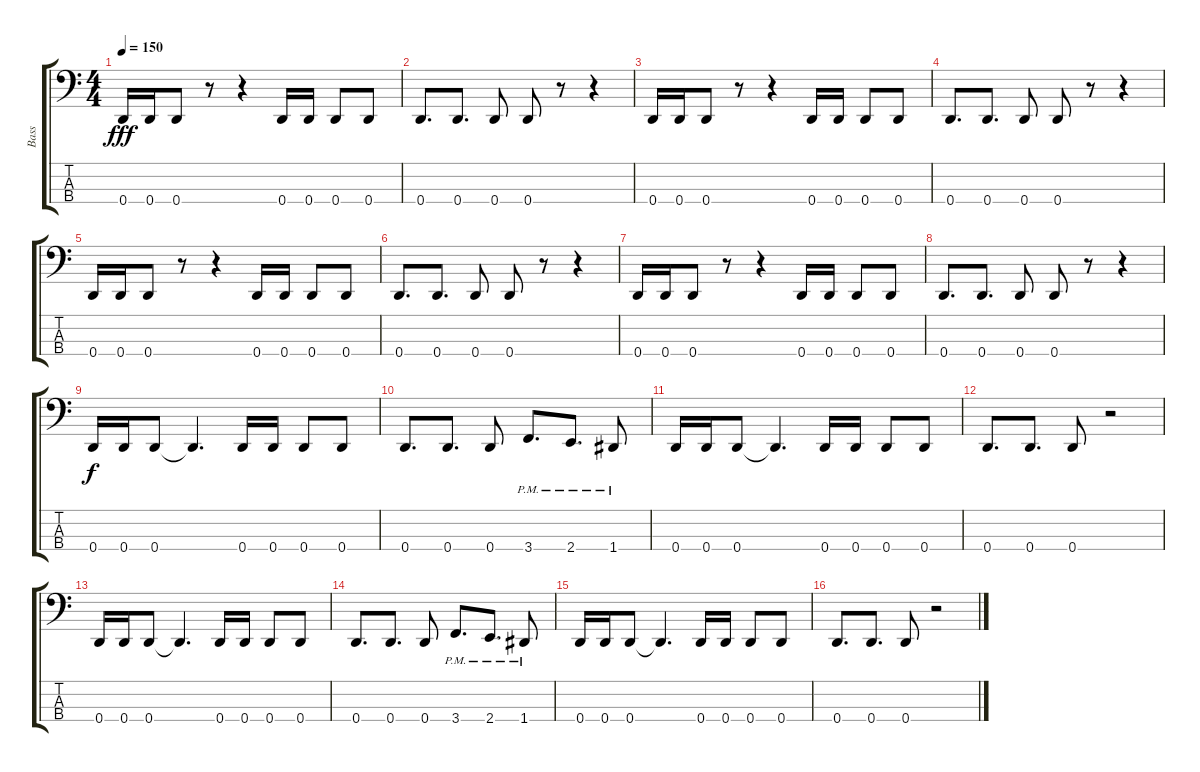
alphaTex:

\track ("Bass" "Bass") {instrument electricbasspick}
\staff {score tabs}
\tuning (G2 D2 A1 D1) {hide}
\ts (4 4)
\tempo 150
\clef f4
\ks c
0.4.16{dy fff} 0.4.16 0.4.8 r.8 r.4 0.4.16 0.4.16 0.4.8 0.4.8 |
0.4.8{d} 0.4.8{d} 0.4.8 0.4.8 r.8 r.4 |
0.4.16 0.4.16 0.4.8 r.8 r.4 0.4.16 0.4.16 0.4.8 0.4.8 |
0.4.8{d} 0.4.8{d} 0.4.8 0.4.8 r.8 r.4 |
0.4.16 0.4.16 0.4.8 r.8 r.4 0.4.16 0.4.16 0.4.8 0.4.8 |
0.4.8{d} 0.4.8{d} 0.4.8 0.4.8 r.8 r.4 |
0.4.16 0.4.16 0.4.8 r.8 r.4 0.4.16 0.4.16 0.4.8 0.4.8 |
0.4.8{d} 0.4.8{d} 0.4.8 0.4.8 r.8 r.4 |
0.4.16{dy f} 0.4.16 0.4.8 0.4{t}.4{d} 0.4.16 0.4.16 0.4.8 0.4.8 |
0.4.8{d} 0.4.8{d} 0.4.8 3.4{pm}.8{d} 2.4{pm}.8{d} 1.4{pm}.8 |
0.4.16 0.4.16 0.4.8 0.4{t}.4{d} 0.4.16 0.4.16 0.4.8 0.4.8 |
0.4.8{d} 0.4.8{d} 0.4.8 r.2 |
0.4.16 0.4.16 0.4.8 0.4{t}.4{d} 0.4.16 0.4.16 0.4.8 0.4.8 |
0.4.8{d} 0.4.8{d} 0.4.8 3.4{pm}.8{d} 2.4{pm}.8{d} 1.4{pm}.8 |
0.4.16 0.4.16 0.4.8 0.4{t}.4{d} 0.4.16 0.4.16 0.4.8 0.4.8 |
0.4.8{d} 0.4.8{d} 0.4.8 r.2
